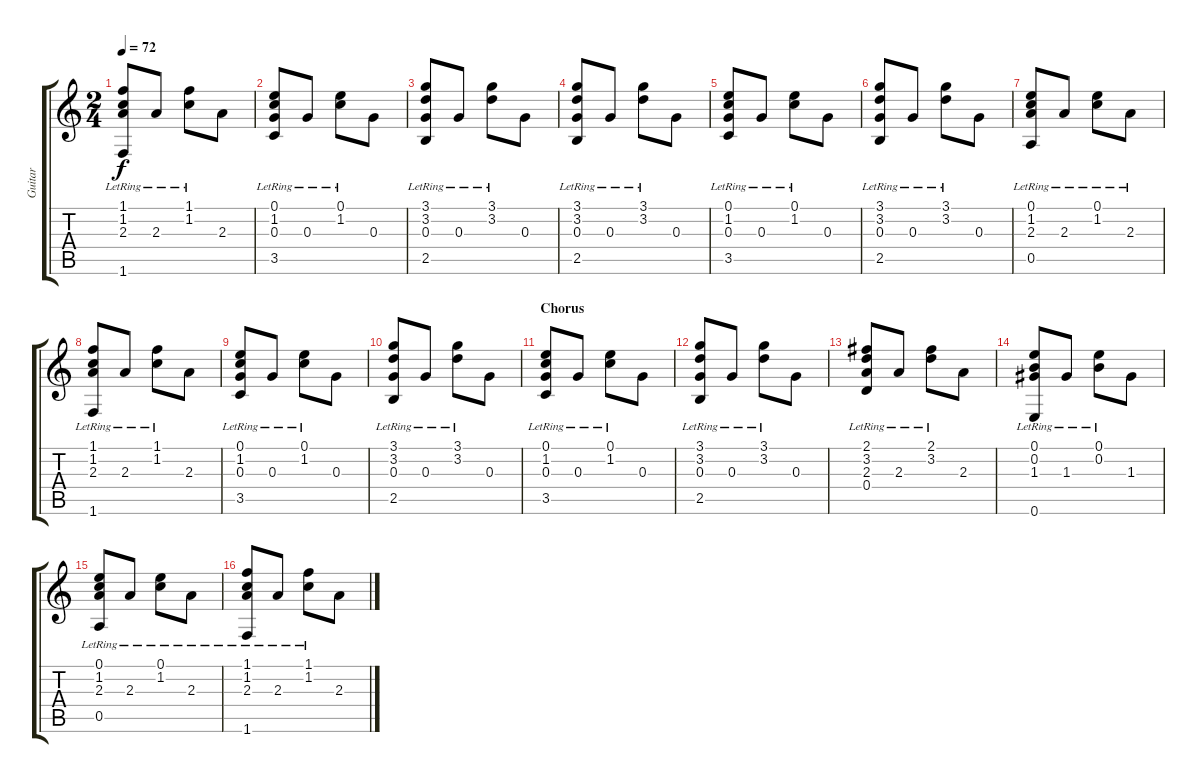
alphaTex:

\track ("Guitar" "Guitar") {instrument acousticguitarsteel}
\staff {score tabs}
\tuning (E4 B3 G3 D3 A2 E2) {hide}
\ts (2 4)
\tempo 72
\clef g2
\ks c
(1.1{lr} 1.2{lr} 2.3 1.6{lr}).8{dy f} 2.3{lr}.8 (1.1{lr} 1.2{lr}).8 2.3.8 |
(0.1{lr} 1.2{lr} 0.3 3.5{lr}).8 0.3{lr}.8 (0.1{lr} 1.2{lr}).8 0.3.8 |
(3.1{lr} 3.2{lr} 0.3 2.5{lr}).8 0.3{lr}.8 (3.1{lr} 3.2{lr}).8 0.3.8 |
(3.1{lr} 3.2{lr} 0.3 2.5{lr}).8 0.3{lr}.8 (3.1{lr} 3.2{lr}).8 0.3.8 |
(0.1{lr} 1.2{lr} 0.3 3.5{lr}).8 0.3{lr}.8 (0.1{lr} 1.2{lr}).8 0.3.8 |
(3.1{lr} 3.2{lr} 0.3 2.5{lr}).8 0.3{lr}.8 (3.1{lr} 3.2{lr}).8 0.3.8 |
(0.1{lr} 1.2{lr} 2.3 0.5{lr}).8 2.3{lr}.8 (0.1{lr} 1.2{lr}).8 2.3{lr}.8 |
(1.1{lr} 1.2{lr} 2.3 1.6{lr}).8 2.3{lr}.8 (1.1{lr} 1.2{lr}).8 2.3.8 |
(0.1{lr} 1.2{lr} 0.3 3.5{lr}).8 0.3{lr}.8 (0.1{lr} 1.2{lr}).8 0.3.8 |
(3.1{lr} 3.2{lr} 0.3 2.5{lr}).8 0.3{lr}.8 (3.1{lr} 3.2{lr}).8 0.3.8 |
\section ("" "Chorus")
(0.1{lr} 1.2{lr} 0.3 3.5{lr}).8 0.3{lr}.8 (0.1{lr} 1.2{lr}).8 0.3.8 |
(3.1{lr} 3.2{lr} 0.3 2.5{lr}).8 0.3{lr}.8 (3.1{lr} 3.2{lr}).8 0.3.8 |
(2.1{lr} 3.2{lr} 2.3 0.4{lr}).8 2.3{lr}.8 (2.1{lr} 3.2{lr}).8 2.3.8 |
(0.1{lr} 0.2{lr} 1.3 0.6{lr}).8 1.3{lr}.8 (0.1{lr} 0.2{lr}).8 1.3.8 |
(0.1{lr} 1.2{lr} 2.3 0.5{lr}).8 2.3{lr}.8 (0.1{lr} 1.2{lr}).8 2.3{lr}.8 |
(1.1{lr} 1.2{lr} 2.3 1.6{lr}).8 2.3{lr}.8 (1.1{lr} 1.2{lr}).8 2.3.8
